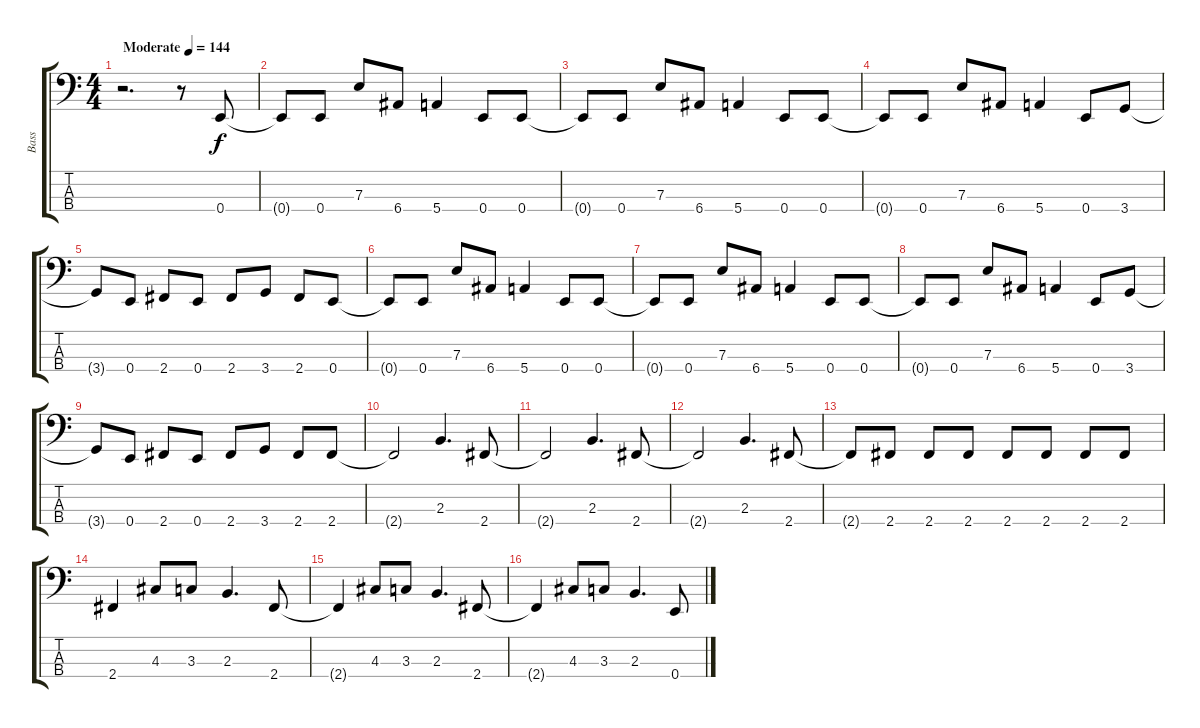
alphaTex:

\track ("Bass" "Bass") {instrument electricbasspick}
\staff {score tabs}
\tuning (G2 D2 A1 E1) {hide}
\ts (4 4)
\tempo (144 "Moderate")
\clef f4
\ks c
r.2{d dy f instrument electricbasspick} r.8 0.4.8 |
0.4{t}.8 0.4.8 7.3.8 6.4.8 5.4.4 0.4.8 0.4.8 |
0.4{t}.8 0.4.8 7.3.8 6.4.8 5.4.4 0.4.8 0.4.8 |
0.4{t}.8 0.4.8 7.3.8 6.4.8 5.4.4 0.4.8 3.4.8 |
3.4{t}.8 0.4.8 2.4.8 0.4.8 2.4.8 3.4.8 2.4.8 0.4.8 |
0.4{t}.8 0.4.8 7.3.8 6.4.8 5.4.4 0.4.8 0.4.8 |
0.4{t}.8 0.4.8 7.3.8 6.4.8 5.4.4 0.4.8 0.4.8 |
0.4{t}.8 0.4.8 7.3.8 6.4.8 5.4.4 0.4.8 3.4.8 |
3.4{t}.8 0.4.8 2.4.8 0.4.8 2.4.8 3.4.8 2.4.8 2.4.8 |
2.4{t}.2 2.3.4{d} 2.4.8 |
2.4{t}.2 2.3.4{d} 2.4.8 |
2.4{t}.2 2.3.4{d} 2.4.8 |
2.4{t}.8 2.4.8 2.4.8 2.4.8 2.4.8 2.4.8 2.4.8 2.4.8 |
2.4.4 4.3.8 3.3.8 2.3.4{d} 2.4.8 |
2.4{t}.4 4.3.8 3.3.8 2.3.4{d} 2.4.8 |
2.4{t}.4 4.3.8 3.3.8 2.3.4{d} 0.4.8
